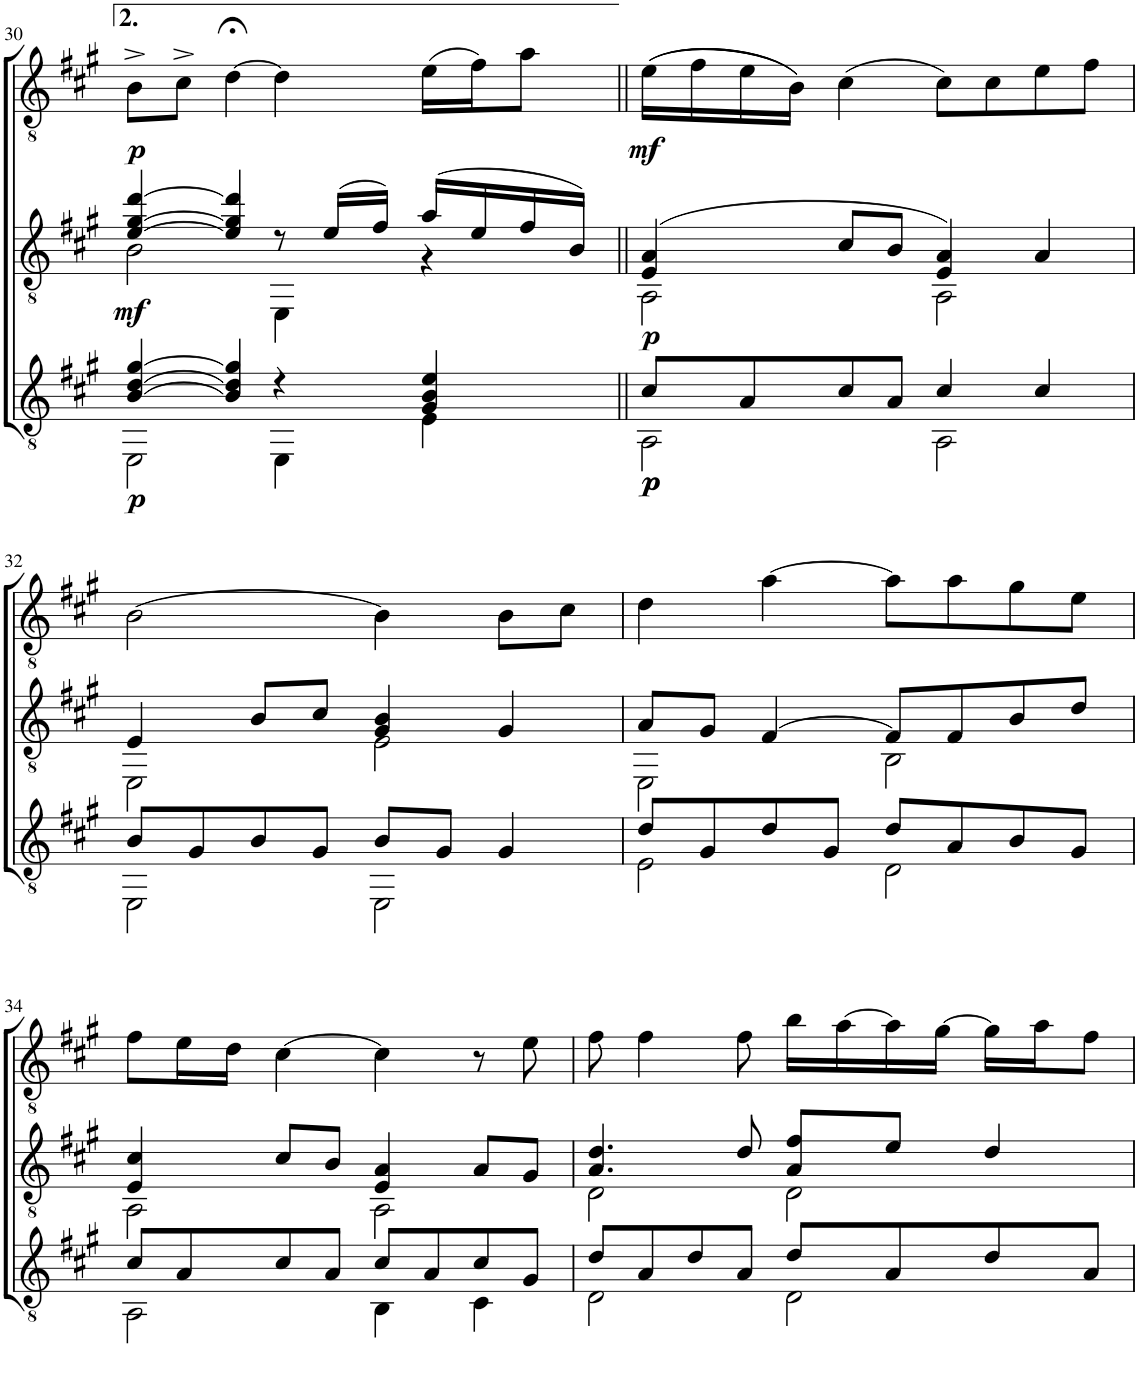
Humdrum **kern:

**kern	**dynam	**kern	**dynam	**kern	**dynam
*part3	*part3	*part2	*part2	*part1	*part1
*staff3	*staff3	*staff2	*staff2	*staff1	*staff1
*I"Gt-3	*	*I"Gt-2	*	*I"Gt-1	*
!!LO:PB:g=z
*clefGv2	*	*clefGv2	*	*clefGv2	*
*k[f#c#g#]	*	*k[f#c#g#]	*	*k[f#c#g#]	*
*M4/4	*	*M4/4	*	*M4/4	*
=30	=30	=30	=30	=30	=30
*^	*	*^	*	*	*
!	!	!LO:DY:b	!	!	!LO:DY:b	!	!LO:DY:b
[4B/ [4d/ [4g#/	2EE\	p	[4e/ [4g#/ [4dd/	2B\	mf	8B^\L	p
.	.	.	.	.	.	8c#^\J	.
4B/] 4d/] 4g#/]	.	.	4e/] 4g#/] 4dd/]	.	.	[4d;<\	.
4r	4EE\	.	8r	4EE\	.	4d\]	.
.	.	.	(16e/LL	.	.	.	.
.	.	.	16f#/JJ)	.	.	.	.
4G#/ 4B/ 4e/	4E\	.	(16a/LL	4r	.	(16e\LL	.
.	.	.	16e/	.	.	16f#\J)	.
.	.	.	16f#/	.	.	8a\J	.
.	.	.	16B/JJ)	.	.	.	.
=31||	=31||	=31||	=31||	=31||	=31||	=31||	=31||
!	!	!LO:DY:b	!	!	!	!	!
!	!	!LO:DY:n=1:b	!	!	!LO:DY:b	!	!LO:DY:b
8c#/L	2AA\	p p	(4E/ 4A/	2AA\	p	((16e\LL	mf
.	.	.	.	.	.	16f#\	.
8A/	.	.	.	.	.	16e\	.
.	.	.	.	.	.	16B\JJ))	.
8c#/	.	.	8c#/L	.	.	(4c#\	.
8A/J	.	.	8B/J	.	.	.	.
4c#/	2AA\	.	4E/ 4A/)	2AA\	.	8c#\L)	.
.	.	.	.	.	.	8c#\	.
4c#/	.	.	4A/	.	.	8e\	.
.	.	.	.	.	.	8f#\J	.
!!LO:LB:g=z
=32	=32	=32	=32	=32	=32	=32	=32
8B/L	2EE\	.	4E/	2EE\	.	[2B\	.
8G#/	.	.	.	.	.	.	.
8B/	.	.	8B/L	.	.	.	.
8G#/J	.	.	8c#/J	.	.	.	.
8B/L	2EE\	.	4G#/ 4B/	2E\	.	4B\]	.
8G#/J	.	.	.	.	.	.	.
4G#/	.	.	4G#/	.	.	8B\L	.
.	.	.	.	.	.	8c#\J	.
=33	=33	=33	=33	=33	=33	=33	=33
8d/L	2E\	.	8A/L	2EE\	.	4d\	.
8G#/	.	.	8G#/J	.	.	.	.
8d/	.	.	[4F#/	.	.	[4a\	.
8G#/J	.	.	.	.	.	.	.
8d/L	2D\	.	8F#/L]	2BB\	.	8a\L]	.
8A/	.	.	8F#/	.	.	8a\	.
8B/	.	.	8B/	.	.	8g#\	.
8G#/J	.	.	8d/J	.	.	8e\J	.
!!LO:LB:g=z
=34	=34	=34	=34	=34	=34	=34	=34
8c#/L	2AA\	.	4E/ 4c#/	2AA\	.	8f#\L	.
8A/	.	.	.	.	.	16e\L	.
.	.	.	.	.	.	16d\JJ	.
8c#/	.	.	8c#/L	.	.	[4c#\	.
8A/J	.	.	8B/J	.	.	.	.
8c#/L	4BB\	.	4E/ 4A/	2AA\	.	4c#\]	.
8A/	.	.	.	.	.	.	.
8c#/	4C#\	.	8A/L	.	.	8r	.
8G#/J	.	.	8G#/J	.	.	8e\	.
=35	=35	=35	=35	=35	=35	=35	=35
8d/L	2D\	.	4.A/ 4.d/	2D\	.	8f#\	.
8A/	.	.	.	.	.	4f#\	.
8d/	.	.	.	.	.	.	.
8A/J	.	.	8d/	.	.	8f#\	.
8d/L	2D\	.	8A/ 8f#/L	2D\	.	16b\LL	.
.	.	.	.	.	.	[16a\	.
8A/	.	.	8e/J	.	.	16a\]	.
.	.	.	.	.	.	[16g#\JJ	.
8d/	.	.	4d/	.	.	16g#\LL]	.
.	.	.	.	.	.	16a\J	.
8A/J	.	.	.	.	.	8f#\J	.
*v	*v	*	*	*	*	*	*
*	*	*v	*v	*	*	*
=	=	=	=	=	=
*-	*-	*-	*-	*-	*-
